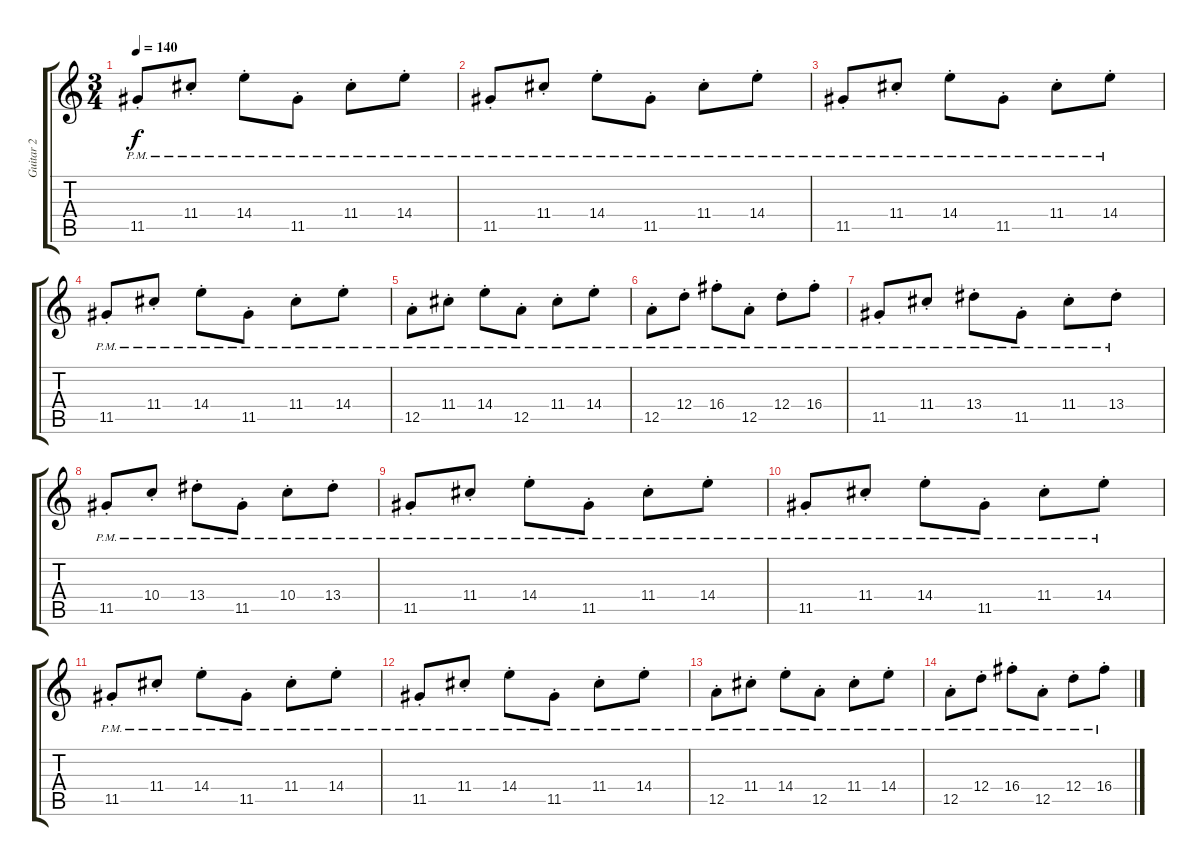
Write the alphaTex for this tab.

\track ("Guitar 2" "Guitar 2") {instrument overdrivenguitar}
\staff {score tabs}
\tuning (E4 B3 G3 D3 A2 E2) {hide}
\ts (3 4)
\tempo 140
\clef g2
\ks c
11.5{pm st}.8{dy f} 11.4{pm st}.8 14.4{pm st}.8 11.5{pm st}.8 11.4{pm st}.8 14.4{pm st}.8 |
11.5{pm st}.8 11.4{pm st}.8 14.4{pm st}.8 11.5{pm st}.8 11.4{pm st}.8 14.4{pm st}.8 |
11.5{pm st}.8 11.4{pm st}.8 14.4{pm st}.8 11.5{pm st}.8 11.4{pm st}.8 14.4{pm st}.8 |
11.5{pm st}.8 11.4{pm st}.8 14.4{pm st}.8 11.5{pm st}.8 11.4{pm st}.8 14.4{pm st}.8 |
12.5{pm st}.8 11.4{pm st}.8 14.4{pm st}.8 12.5{pm st}.8 11.4{pm st}.8 14.4{pm st}.8 |
12.5{pm st}.8 12.4{pm st}.8 16.4{pm st}.8 12.5{pm st}.8 12.4{pm st}.8 16.4{pm st}.8 |
11.5{pm st}.8 11.4{pm st}.8 13.4{pm st}.8 11.5{pm st}.8 11.4{pm st}.8 13.4{pm st}.8 |
11.5{pm st}.8 10.4{pm st}.8 13.4{pm st}.8 11.5{pm st}.8 10.4{pm st}.8 13.4{pm st}.8 |
11.5{pm st}.8 11.4{pm st}.8 14.4{pm st}.8 11.5{pm st}.8 11.4{pm st}.8 14.4{pm st}.8 |
11.5{pm st}.8 11.4{pm st}.8 14.4{pm st}.8 11.5{pm st}.8 11.4{pm st}.8 14.4{pm st}.8 |
11.5{pm st}.8 11.4{pm st}.8 14.4{pm st}.8 11.5{pm st}.8 11.4{pm st}.8 14.4{pm st}.8 |
11.5{pm st}.8 11.4{pm st}.8 14.4{pm st}.8 11.5{pm st}.8 11.4{pm st}.8 14.4{pm st}.8 |
12.5{pm st}.8 11.4{pm st}.8 14.4{pm st}.8 12.5{pm st}.8 11.4{pm st}.8 14.4{pm st}.8 |
12.5{pm st}.8 12.4{pm st}.8 16.4{pm st}.8 12.5{pm st}.8 12.4{pm st}.8 16.4{pm st}.8
